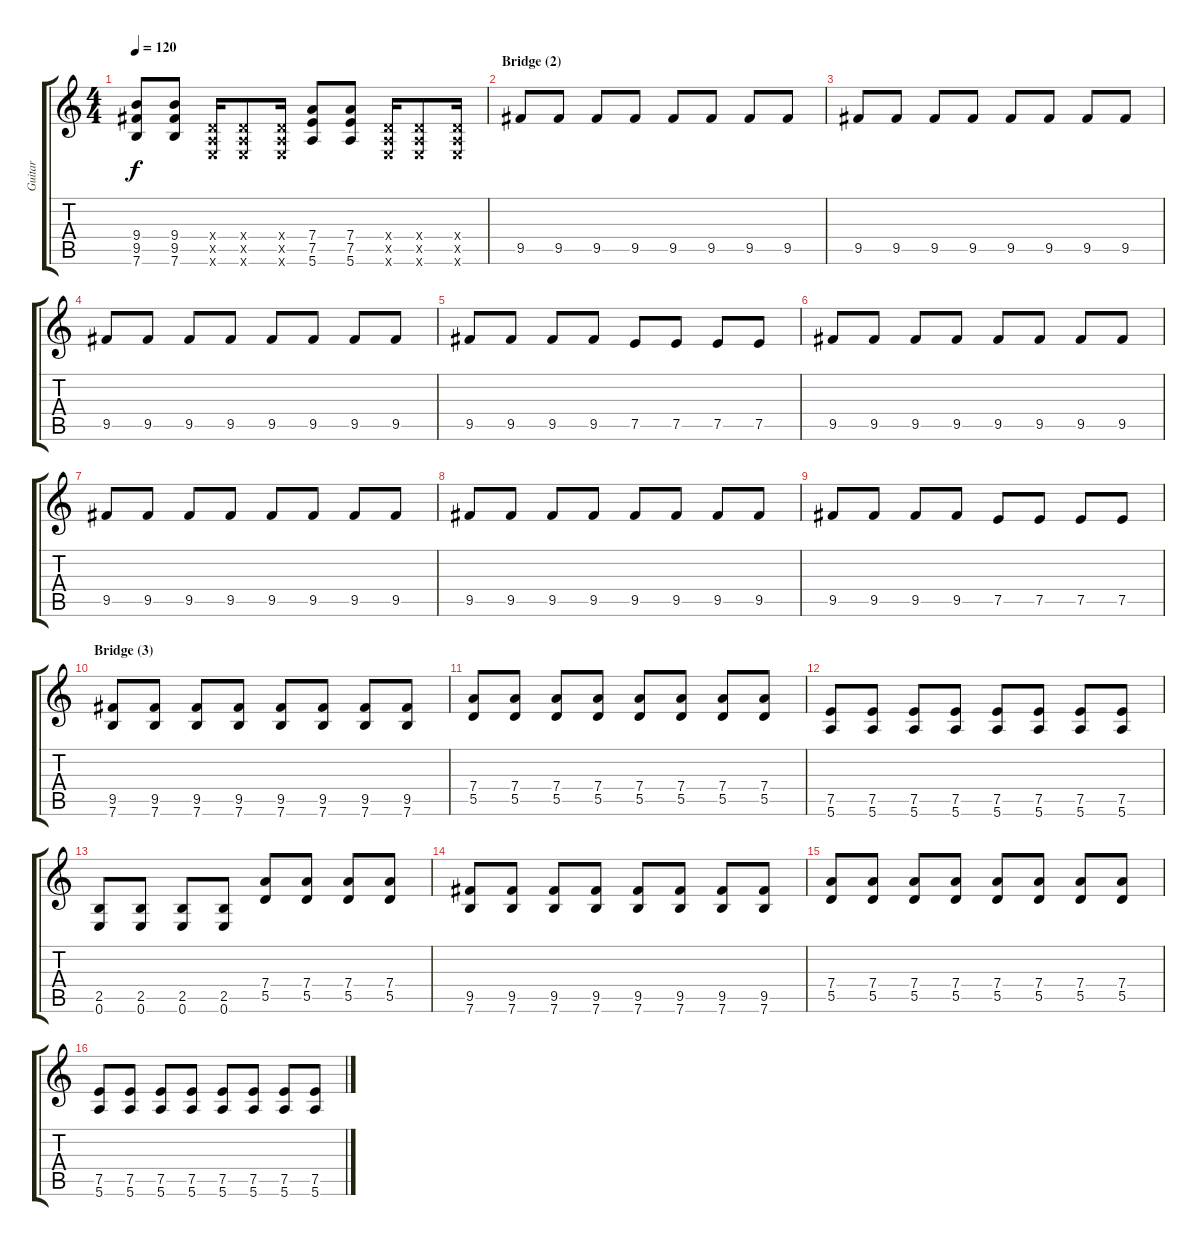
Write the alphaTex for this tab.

\track ("Guitar" "Guitar") {instrument distortionguitar}
\staff {score tabs}
\tuning (E4 B3 G3 D3 A2 E2) {hide}
\ts (4 4)
\tempo 120
\clef g2
\ks c
(9.4 9.5 7.6).8{dy f} (9.4 9.5 7.6).8 (0.4{x} 0.5{x} 0.6{x}).16 (0.4{x} 0.5{x} 0.6{x}).8 (0.4{x} 0.5{x} 0.6{x}).16 (7.4 7.5 5.6).8 (7.4 7.5 5.6).8 (0.4{x} 0.5{x} 0.6{x}).16 (0.4{x} 0.5{x} 0.6{x}).8 (0.4{x} 0.5{x} 0.6{x}).16 |
\section ("" "Bridge (2)")
9.5.8 9.5.8 9.5.8 9.5.8 9.5.8 9.5.8 9.5.8 9.5.8 |
9.5.8 9.5.8 9.5.8 9.5.8 9.5.8 9.5.8 9.5.8 9.5.8 |
9.5.8 9.5.8 9.5.8 9.5.8 9.5.8 9.5.8 9.5.8 9.5.8 |
9.5.8 9.5.8 9.5.8 9.5.8 7.5.8 7.5.8 7.5.8 7.5.8 |
9.5.8 9.5.8 9.5.8 9.5.8 9.5.8 9.5.8 9.5.8 9.5.8 |
9.5.8 9.5.8 9.5.8 9.5.8 9.5.8 9.5.8 9.5.8 9.5.8 |
9.5.8 9.5.8 9.5.8 9.5.8 9.5.8 9.5.8 9.5.8 9.5.8 |
9.5.8 9.5.8 9.5.8 9.5.8 7.5.8 7.5.8 7.5.8 7.5.8 |
\section ("" "Bridge (3)")
(9.5 7.6).8{instrument electricguitarmuted} (9.5 7.6).8 (9.5 7.6).8 (9.5 7.6).8 (9.5 7.6).8 (9.5 7.6).8 (9.5 7.6).8 (9.5 7.6).8 |
(7.4 5.5).8 (7.4 5.5).8 (7.4 5.5).8 (7.4 5.5).8 (7.4 5.5).8 (7.4 5.5).8 (7.4 5.5).8 (7.4 5.5).8 |
(7.5 5.6).8 (7.5 5.6).8 (7.5 5.6).8 (7.5 5.6).8 (7.5 5.6).8 (7.5 5.6).8 (7.5 5.6).8 (7.5 5.6).8 |
(2.5 0.6).8 (2.5 0.6).8 (2.5 0.6).8 (2.5 0.6).8 (7.4 5.5).8 (7.4 5.5).8 (7.4 5.5).8 (7.4 5.5).8 |
(9.5 7.6).8 (9.5 7.6).8 (9.5 7.6).8 (9.5 7.6).8 (9.5 7.6).8 (9.5 7.6).8 (9.5 7.6).8 (9.5 7.6).8 |
(7.4 5.5).8 (7.4 5.5).8 (7.4 5.5).8 (7.4 5.5).8 (7.4 5.5).8 (7.4 5.5).8 (7.4 5.5).8 (7.4 5.5).8 |
(7.5 5.6).8 (7.5 5.6).8 (7.5 5.6).8 (7.5 5.6).8 (7.5 5.6).8 (7.5 5.6).8 (7.5 5.6).8 (7.5 5.6).8
